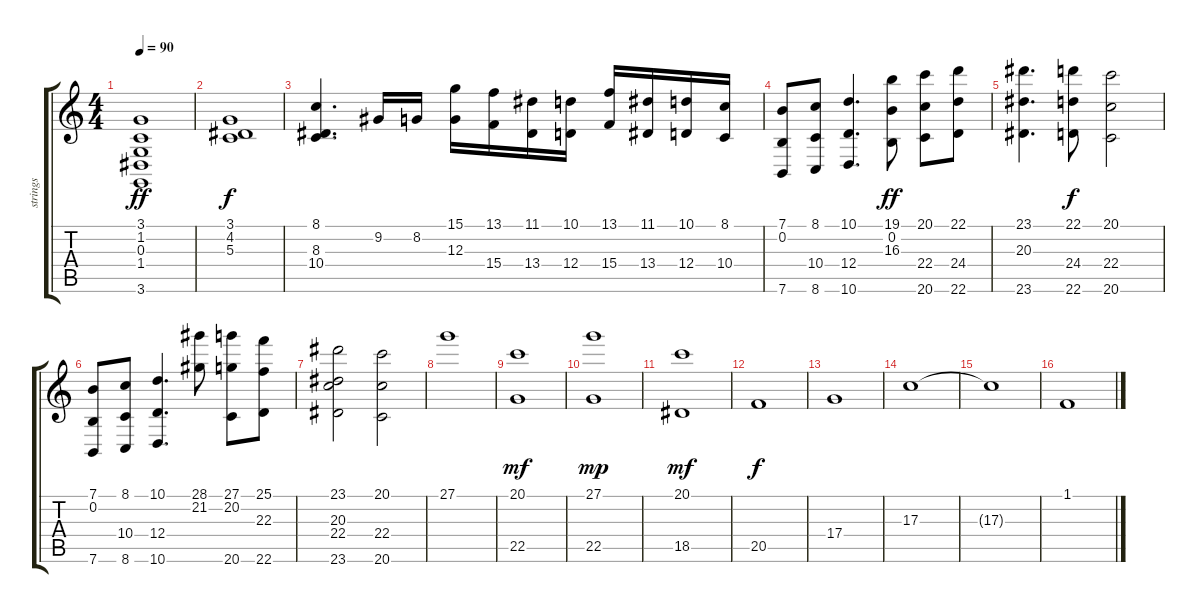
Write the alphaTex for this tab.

\track ("strings" "strings") {instrument stringensemble1}
\staff {score tabs}
\tuning (E4 B3 G3 D3 A2 E2) {hide}
\ts (4 4)
\tempo 90
\clef g2
\ks c
(3.1 1.2 0.3 1.4 3.6).1{dy ff} |
(3.1 4.2 5.3).1{dy f} |
(8.1 8.3 10.4).4{d} 9.2.16 8.2.16 (15.1 12.3).16 (13.1 15.4).16 (11.1 13.4).16 (10.1 12.4).16 (13.1 15.4).16 (11.1 13.4).16 (10.1 12.4).16 (8.1 10.4).16 |
(7.1 0.2 7.6).8 (8.1 10.4 8.6).8 (10.1 12.4 10.6).4{d} (19.1 0.2 16.3).8{dy ff} (20.1 22.4 20.6).8 (22.1 24.4 22.6).8 |
(23.1 20.3 23.6).4{d} (22.1 24.4 22.6).8{dy f} (20.1 22.4 20.6).2 |
(7.1 0.2 7.6).8 (8.1 10.4 8.6).8 (10.1 12.4 10.6).4{d} (28.1 21.2).8 (27.1 20.2 20.6).8 (25.1 22.3 22.6).8 |
(23.1 20.3 22.4 23.6).2 (20.1 22.4 20.6).2 |
27.1.1{volume 0} |
(20.1 22.5).1{dy mf volume 3} |
(27.1 22.5).1{dy mp} |
(20.1 18.5).1{dy mf} |
20.5.1{dy f} |
17.4.1 |
17.3.1 |
17.3{t}.1 |
1.1.1
